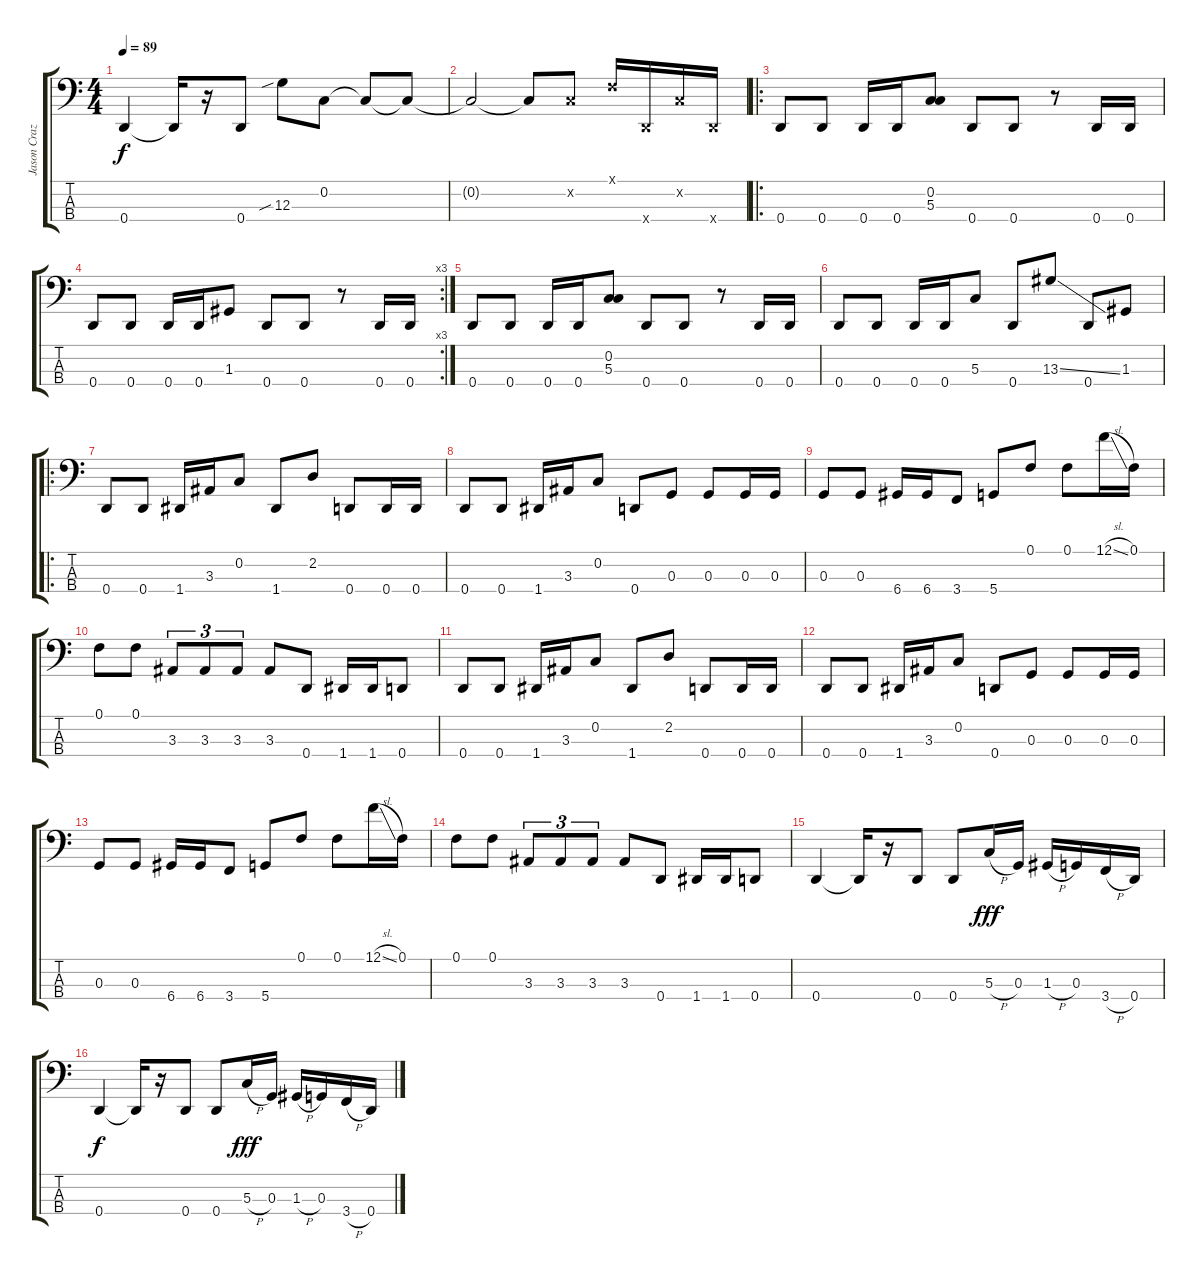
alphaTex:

\track ("Jason Crazy Newsted" "Jason Craz") {instrument electricbassfinger}
\staff {score tabs}
\tuning (F2 C2 G1 D1) {hide}
\ts (4 4)
\tempo 89
\clef f4
\ks c
0.4.4{dy f} 0.4{t}.16 r.16 0.4.8 12.3{sib}.8 0.2.8 0.2{t}.8 0.2{t}.8 |
0.2{t}.2 0.2{t}.8 0.2{x}.8 0.1{x}.16 0.4{x}.16 0.2{x}.16 0.4{x}.16 |
\ro
0.4.8 0.4.8 0.4.16 0.4.16 (0.2 5.3).8 0.4.8 0.4.8 r.8 0.4.16 0.4.16 |
\rc 3
0.4.8 0.4.8 0.4.16 0.4.16 1.3.8 0.4.8 0.4.8 r.8 0.4.16 0.4.16 |
0.4.8 0.4.8 0.4.16 0.4.16 (0.2 5.3).8 0.4.8 0.4.8 r.8 0.4.16 0.4.16 |
0.4.8 0.4.8 0.4.16 0.4.16 5.3.8 0.4.8 13.3{ss}.8 0.4.8 1.3.8 |
\ro
0.4.8 0.4.8 1.4.16 3.3.16 0.2.8 1.4.8 2.2.8 0.4.8 0.4.16 0.4.16 |
0.4.8 0.4.8 1.4.16 3.3.16 0.2.8 0.4.8 0.3.8 0.3.8 0.3.16 0.3.16 |
0.3.8 0.3.8 6.4.16 6.4.16 3.4.8 5.4.8 0.1.8 0.1.8 12.1{sl}.16 0.1.16 |
0.1.8 0.1.8 3.3.8{tu (3 2)} 3.3.8{tu (3 2)} 3.3.8{tu (3 2)} 3.3.8 0.4.8 1.4.16 1.4.16 0.4.8 |
0.4.8 0.4.8 1.4.16 3.3.16 0.2.8 1.4.8 2.2.8 0.4.8 0.4.16 0.4.16 |
0.4.8 0.4.8 1.4.16 3.3.16 0.2.8 0.4.8 0.3.8 0.3.8 0.3.16 0.3.16 |
0.3.8 0.3.8 6.4.16 6.4.16 3.4.8 5.4.8 0.1.8 0.1.8 12.1{sl}.16 0.1.16 |
0.1.8 0.1.8 3.3.8{tu (3 2)} 3.3.8{tu (3 2)} 3.3.8{tu (3 2)} 3.3.8 0.4.8 1.4.16 1.4.16 0.4.8 |
0.4.4 0.4{t}.16 r.16 0.4.8 0.4.8 5.3{h}.16{dy fff} 0.3.16 1.3{h}.16 0.3.16 3.4{h}.16 0.4.16 |
0.4.4{dy f} 0.4{t}.16 r.16 0.4.8 0.4.8 5.3{h}.16{dy fff} 0.3.16 1.3{h}.16 0.3.16 3.4{h}.16 0.4.16
